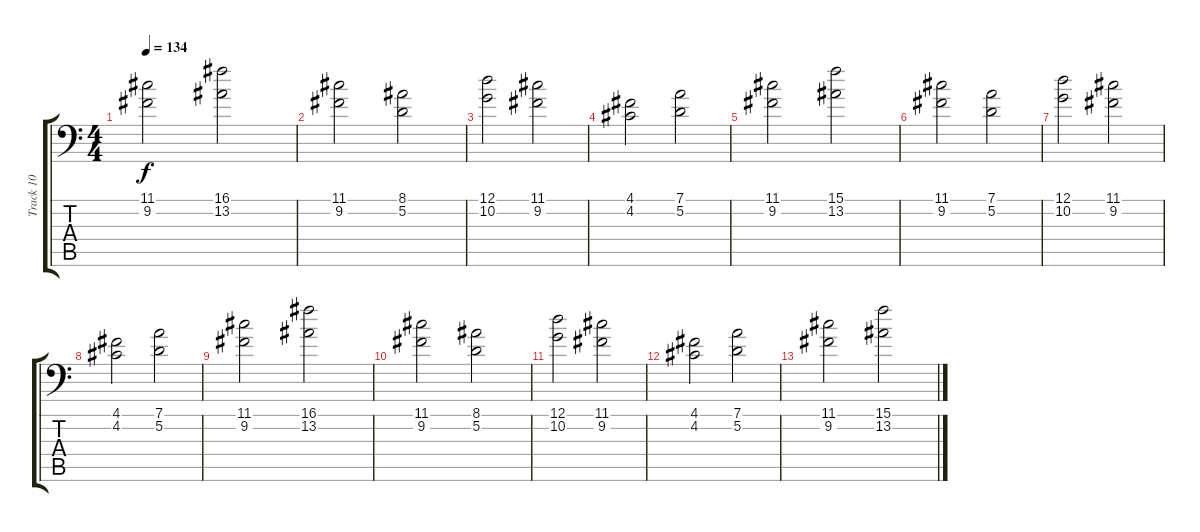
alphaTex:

\track ("Track 10" "Track 10") {instrument pad4choir}
\staff {score tabs}
\tuning (D4 A3 F3 Bb2 F2 Bb1) {hide}
\ts (4 4)
\tempo 134
\clef f4
\ks c
(11.1 9.2).2{dy f} (16.1 13.2).2 |
(11.1 9.2).2 (8.1 5.2).2 |
(12.1 10.2).2 (11.1 9.2).2 |
(4.1 4.2).2 (7.1 5.2).2 |
(11.1 9.2).2 (15.1 13.2).2 |
(11.1 9.2).2 (7.1 5.2).2 |
(12.1 10.2).2 (11.1 9.2).2 |
(4.1 4.2).2 (7.1 5.2).2 |
(11.1 9.2).2 (16.1 13.2).2 |
(11.1 9.2).2 (8.1 5.2).2 |
(12.1 10.2).2 (11.1 9.2).2 |
(4.1 4.2).2 (7.1 5.2).2 |
(11.1 9.2).2 (15.1 13.2).2
